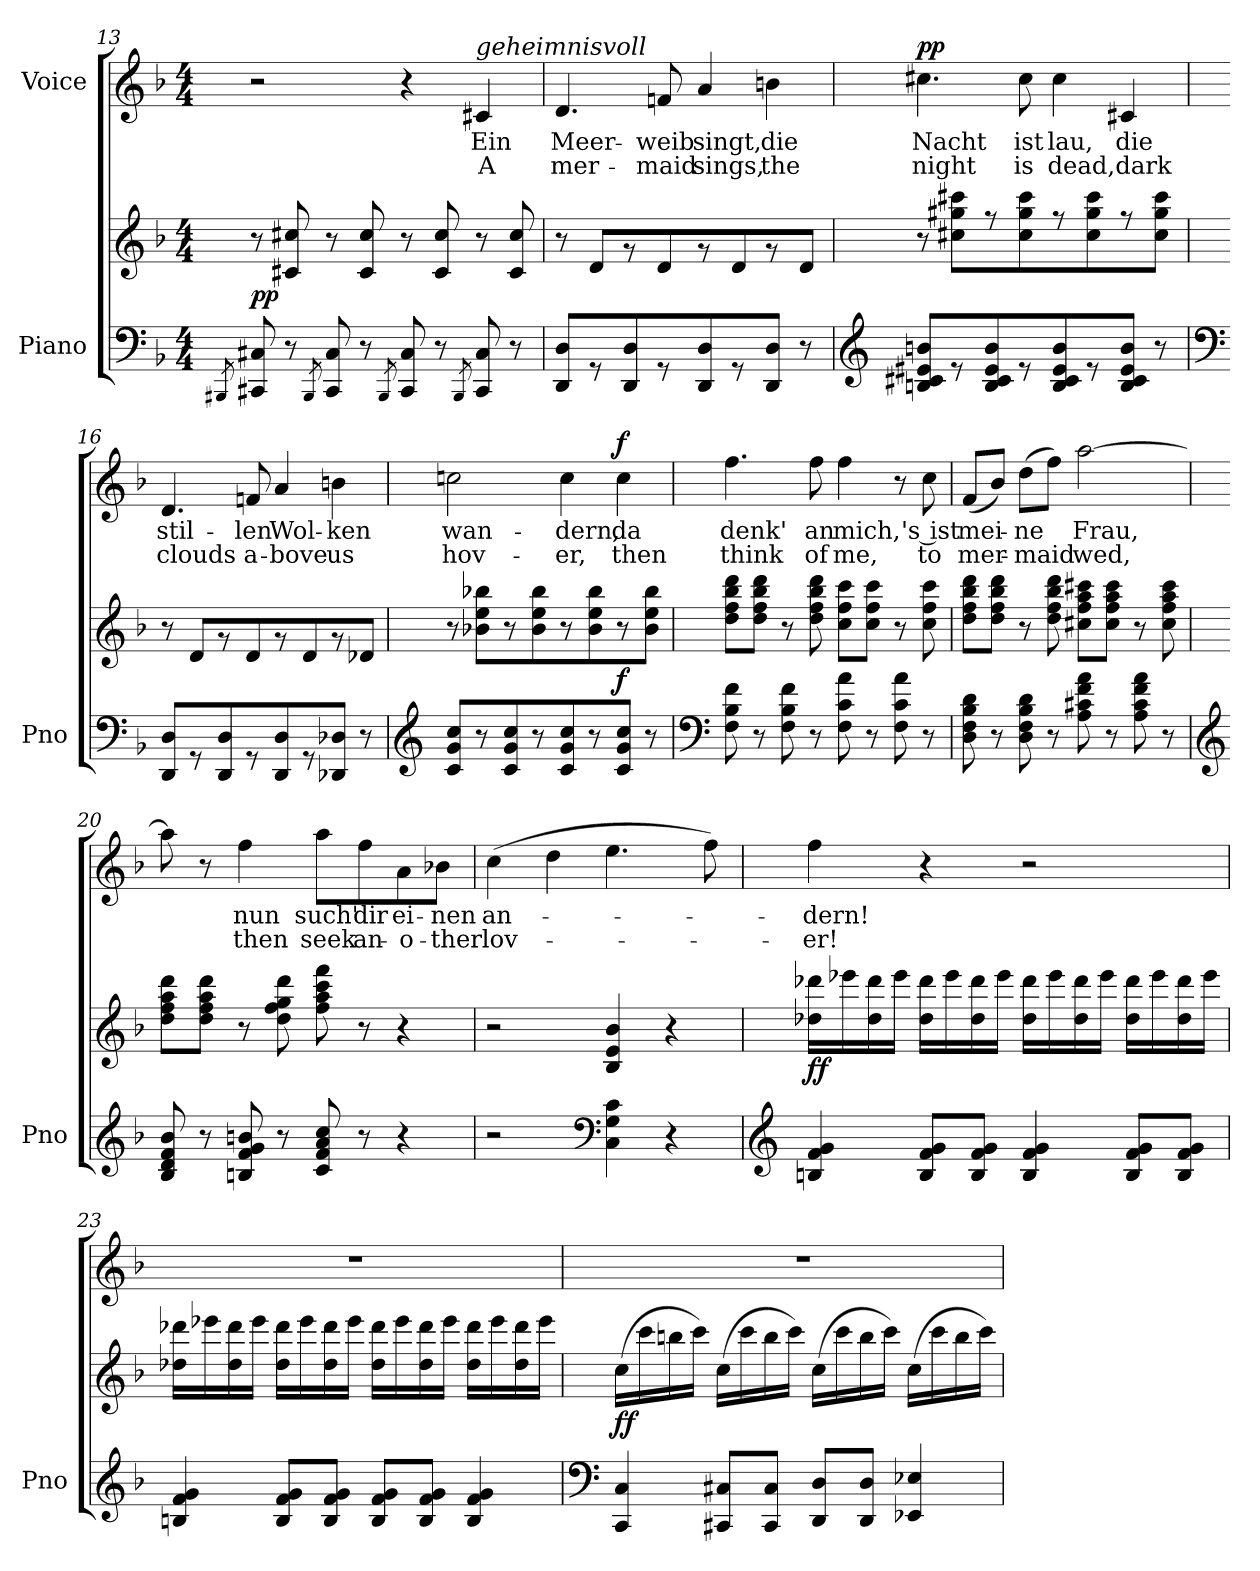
**kern	**kern	**dynam	**kern	**text	**text	**dynam
*part2	*part2	*part2	*part1	*part1	*part1	*part1
*staff3	*staff2	*staff2/3	*staff1	*staff1	*staff1	*staff1
*I"Piano	*	*	*I"Voice	*	*	*
*I'Pno	*	*	*	*	*	*
*clefF4	*clefG2	*	*clefG2	*	*	*
*k[b-]	*k[b-]	*	*k[b-]	*	*	*
*M4/4	*M4/4	*	*M4/4	*	*	*
=13	=13	=13	=13	=13	=13	=13
8qBBB#X/	.	.	.	.	.	.
!	!	!LO:DY:b	!	!	!	!
8CC#X/ 8C#X/	8r	pp	2r	.	.	.
8r	8c#X/ 8cc#X/	.	.	.	.	.
8qBBB#/	.	.	.	.	.	.
8CC#/ 8C#/	8r	.	.	.	.	.
8r	8c#/ 8cc#/	.	.	.	.	.
*	*	*	*MM130	*	*	*
8qBBB#/	.	.	.	.	.	.
8CC#/ 8C#/	8r	.	4r	.	.	.
8r	8c#/ 8cc#/	.	.	.	.	.
8qBBB#/	.	.	.	.	.	.
!	!	!	!LO:TX:a:i:t=geheimnisvoll	!	!	!
!	!	!	!	!LO:LY:b	!LO:LY:b	!
8CC#/ 8C#/	8r	.	4c#X/	Ein	A	.
8r	8c#/ 8cc#/	.	.	.	.	.
=14	=14	=14	=14	=14	=14	=14
*	*	*	*MM120	*	*	*
!	!	!	!	!LO:LY:b	!LO:LY:b	!
8DD/ 8D/L	8r	.	4.d/	Meer-	mer-	.
8r	8d/L	.	.	.	.	.
8DD/ 8D/	8rg	.	.	.	.	.
!	!	!	!	!LO:LY:b	!LO:LY:b	!
8r	8d/	.	8fn/	-weib	-maid	.
!	!	!	!	!LO:LY:b	!LO:LY:b	!
8DD/ 8D/	8rg	.	4a/	singt,	sings,	.
8r	8d/	.	.	.	.	.
!	!	!	!	!LO:LY:b	!LO:LY:b	!
8DD/ 8D/J	8rg	.	4bn\	die	the	.
8r	8d/J	.	.	.	.	.
!!LO:LB:g=z
=15	=15	=15	=15	=15	=15	=15
*clefG2	*	*	*	*	*	*
!	!	!	!	!LO:LY:b	!LO:LY:b	!LO:DY:a
8Bn/ 8c#X/ 8e#X/ 8bn/L	8r	.	4.cc#X\	Nacht	night	pp
8r	8cc#X\ 8gg#X\ 8ccc#X\L	.	.	.	.	.
8B/ 8c#/ 8e#/ 8b/	8r	.	.	.	.	.
!	!	!	!	!LO:LY:b	!LO:LY:b	!
8r	8cc#\ 8gg#\ 8ccc#\	.	8cc#\	ist	is	.
!	!	!	!	!LO:LY:b	!LO:LY:b	!
8B/ 8c#/ 8e#/ 8b/	8r	.	4cc#\	lau,	dead,	.
8r	8cc#\ 8gg#\ 8ccc#\	.	.	.	.	.
!	!	!	!	!LO:LY:b	!LO:LY:b	!
8B/ 8c#/ 8e#/ 8b/J	8r	.	4c#X/	die	dark	.
8r	8cc#\ 8gg#\ 8ccc#\J	.	.	.	.	.
=16	=16	=16	=16	=16	=16	=16
*clefF4	*	*	*	*	*	*
!	!	!	!	!LO:LY:b	!LO:LY:b	!
8DD/ 8D/L	8r	.	4.d/	stil-	clouds	.
8r	8d/L	.	.	.	.	.
8DD/ 8D/	8rg	.	.	.	.	.
!	!	!	!	!LO:LY:b	!LO:LY:b	!
8r	8d/	.	8fn/	-len	a-	.
!	!	!	!	!LO:LY:b	!LO:LY:b	!
8DD/ 8D/	8rg	.	4a/	Wol-	-bove	.
8r	8d/	.	.	.	.	.
!	!	!	!	!LO:LY:b	!LO:LY:b	!
8DD-X/ 8D-X/J	8rg	.	4bn\	-ken	us	.
8r	8d-X/J	.	.	.	.	.
=17	=17	=17	=17	=17	=17	=17
*clefG2	*	*	*	*	*	*
!	!	!	!	!LO:LY:b	!LO:LY:b	!
8c/ 8g/ 8cc/L	8r	.	2ccn\	wan-	hov-	.
8r	8b-X\ 8ee\ 8bb-X\L	.	.	.	.	.
8c/ 8g/ 8cc/	8r	.	.	.	.	.
8r	8b-\ 8ee\ 8bb-\	.	.	.	.	.
!	!	!	!	!LO:LY:b	!LO:LY:b	!
8c/ 8g/ 8cc/	8r	.	4cc\	-dern,	-er,	.
8r	8b-\ 8ee\ 8bb-\	.	.	.	.	.
!	!	!LO:DY:b	!	!LO:LY:b	!LO:LY:b	!LO:DY:a
8c/ 8g/ 8cc/J	8r	f	4cc\	da	then	f
8r	8b-\ 8ee\ 8bb-\J	.	.	.	.	.
!!LO:LB:g=z
=18	=18	=18	=18	=18	=18	=18
*clefF4	*	*	*	*	*	*
!	!	!	!	!LO:LY:b	!LO:LY:b	!
8F\ 8B-\ 8f\	8dd\ 8ff\ 8bb-\ 8ddd\L	.	4.ff\	denk'	think	.
8r	8dd\ 8ff\ 8bb-\ 8ddd\J	.	.	.	.	.
8F\ 8B-\ 8f\	8r	.	.	.	.	.
!	!	!	!	!LO:LY:b	!LO:LY:b	!
8r	8dd\ 8ff\ 8bb-\ 8ddd\	.	8ff\	an	of	.
!	!	!	!	!LO:LY:b	!LO:LY:b	!
8F\ 8c\ 8a\	8cc\ 8ff\ 8ccc\L	.	4ff\	mich,	me,	.
8r	8cc\ 8ff\ 8ccc\J	.	.	.	.	.
8F\ 8c\ 8a\	8r	.	8r	.	.	.
!	!	!	!	!LO:LY:b	!LO:LY:b	!
8r	8cc\ 8ff\ 8ccc\	.	8cc\	's ist	to	.
=19	=19	=19	=19	=19	=19	=19
!	!	!	!	!LO:LY:b	!LO:LY:b	!
8D\ 8F\ 8B-\ 8d\	8dd\ 8ff\ 8bb-\ 8ddd\L	.	(<8f/L	mei-	mer-	.
8r	8dd\ 8ff\ 8bb-\ 8ddd\J	.	8b-/J)	.	.	.
!	!	!	!	!LO:LY:b	!LO:LY:b	!
8D\ 8F\ 8B-\ 8d\	8r	.	(>8dd\L	-ne	-maid	.
8r	8dd\ 8ff\ 8bb-\ 8ddd\	.	8ff\J)	.	.	.
!	!	!	!	!LO:LY:b	!LO:LY:b	!
8A\ 8c#X\ 8f\ 8a\	8cc#X\ 8ff\ 8aa\ 8ccc#X\L	.	[2aa\	Frau,	wed,	.
8r	8cc#\ 8ff\ 8aa\ 8ccc#\J	.	.	.	.	.
8A\ 8c#\ 8f\ 8a\	8r	.	.	.	.	.
8r	8cc#\ 8ff\ 8aa\ 8ccc#\	.	.	.	.	.
=20	=20	=20	=20	=20	=20	=20
*clefG2	*	*	*	*	*	*
8B-/ 8d/ 8f/ 8b-/	8dd\ 8ff\ 8aa\ 8ddd\L	.	8aa\]	.	.	.
8r	8dd\ 8ff\ 8aa\ 8ddd\J	.	8r	.	.	.
*	*	*	*MM120	*	*	*
!	!	!	!	!LO:LY:b	!LO:LY:b	!
8Bn/ 8f/ 8g/ 8bn/	8r	.	4ff\	nun	then	.
8r	8dd\ 8ff\ 8gg\ 8ddd\	.	.	.	.	.
*	*	*	*MM110	*	*	*
!	!	!	!	!LO:LY:b	!LO:LY:b	!
8c/ 8f/ 8a/ 8cc/	8ff\ 8aa\ 8ccc\ 8fff\	.	8aa\L	such'	seek	.
!	!	!	!	!LO:LY:b	!LO:LY:b	!
8r	8r	.	8ff\	dir	an-	.
!	!	!	!	!LO:LY:b	!LO:LY:b	!
4r	4r	.	8a\	ei-	-o-	.
!	!	!	!	!LO:LY:b	!LO:LY:b	!
.	.	.	8b-X\J	-nen	-ther	.
=21	=21	=21	=21	=21	=21	=21
*	*	*	*MM100	*	*	*
!	!	!	!	!LO:LY:b	!LO:LY:b	!
2r	2r	.	(>4cc\	an-	lov-	.
.	.	.	4dd\	.	.	.
*clefF4	*	*	*	*	*	*
*	*	*	*MM90	*	*	*
4C\ 4G\ 4c\	4B-/ 4e/ 4b-/	.	4.ee\	.	.	.
4r	4r	.	.	.	.	.
.	.	.	8ff\)	.	.	.
!!LO:PB:g=z
=22	=22	=22	=22	=22	=22	=22
*clefG2	*	*	*	*	*	*
*	*	*	*MM120	*	*	*
!	!	!LO:DY:b	!	!LO:LY:b	!LO:LY:b	!
4Bn/ 4f/ 4g/	16dd-X\ 16ddd-X\LL	ff	4ff\	dern!	er!	.
.	16eee-X\	.	.	.	.	.
.	16dd-\ 16ddd-\	.	.	.	.	.
.	16eee-\JJ	.	.	.	.	.
*	*	*	*MM130	*	*	*
8B/ 8f/ 8g/L	16dd-\ 16ddd-\LL	.	4r	.	.	.
.	16eee-\	.	.	.	.	.
8B/ 8f/ 8g/J	16dd-\ 16ddd-\	.	.	.	.	.
.	16eee-\JJ	.	.	.	.	.
*	*	*	*MM140	*	*	*
4B/ 4f/ 4g/	16dd-\ 16ddd-\LL	.	2r	.	.	.
.	16eee-\	.	.	.	.	.
.	16dd-\ 16ddd-\	.	.	.	.	.
.	16eee-\JJ	.	.	.	.	.
8B/ 8f/ 8g/L	16dd-\ 16ddd-\LL	.	.	.	.	.
.	16eee-\	.	.	.	.	.
8B/ 8f/ 8g/J	16dd-\ 16ddd-\	.	.	.	.	.
.	16eee-\JJ	.	.	.	.	.
=23	=23	=23	=23	=23	=23	=23
4Bn/ 4f/ 4g/	16dd-X\ 16ddd-X\LL	.	1r	.	.	.
.	16eee-X\	.	.	.	.	.
.	16dd-\ 16ddd-\	.	.	.	.	.
.	16eee-\JJ	.	.	.	.	.
8B/ 8f/ 8g/L	16dd-\ 16ddd-\LL	.	.	.	.	.
.	16eee-\	.	.	.	.	.
8B/ 8f/ 8g/J	16dd-\ 16ddd-\	.	.	.	.	.
.	16eee-\JJ	.	.	.	.	.
8B/ 8f/ 8g/L	16dd-\ 16ddd-\LL	.	.	.	.	.
.	16eee-\	.	.	.	.	.
8B/ 8f/ 8g/J	16dd-\ 16ddd-\	.	.	.	.	.
.	16eee-\JJ	.	.	.	.	.
4B/ 4f/ 4g/	16dd-\ 16ddd-\LL	.	.	.	.	.
.	16eee-\	.	.	.	.	.
.	16dd-\ 16ddd-\	.	.	.	.	.
.	16eee-\JJ	.	.	.	.	.
!!LO:LB:g=z
=24	=24	=24	=24	=24	=24	=24
*clefF4	*	*	*	*	*	*
!	!	!LO:DY:b	!	!	!	!
4CC/ 4C/	(>16cc\LL	ff	1r	.	.	.
.	16ccc\	.	.	.	.	.
.	16bbn\	.	.	.	.	.
.	16ccc\JJ)	.	.	.	.	.
8CC#X/ 8C#X/L	(>16cc\LL	.	.	.	.	.
.	16ccc\	.	.	.	.	.
8CC#/ 8C#/J	16bb\	.	.	.	.	.
.	16ccc\JJ)	.	.	.	.	.
8DD/ 8D/L	(>16cc\LL	.	.	.	.	.
.	16ccc\	.	.	.	.	.
8DD/ 8D/J	16bb\	.	.	.	.	.
.	16ccc\JJ)	.	.	.	.	.
4EE-X/ 4E-X/	(>16cc\LL	.	.	.	.	.
.	16ccc\	.	.	.	.	.
.	16bb\	.	.	.	.	.
.	16ccc\JJ)	.	.	.	.	.
=	=	=	=	=	=	=
*-	*-	*-	*-	*-	*-	*-
